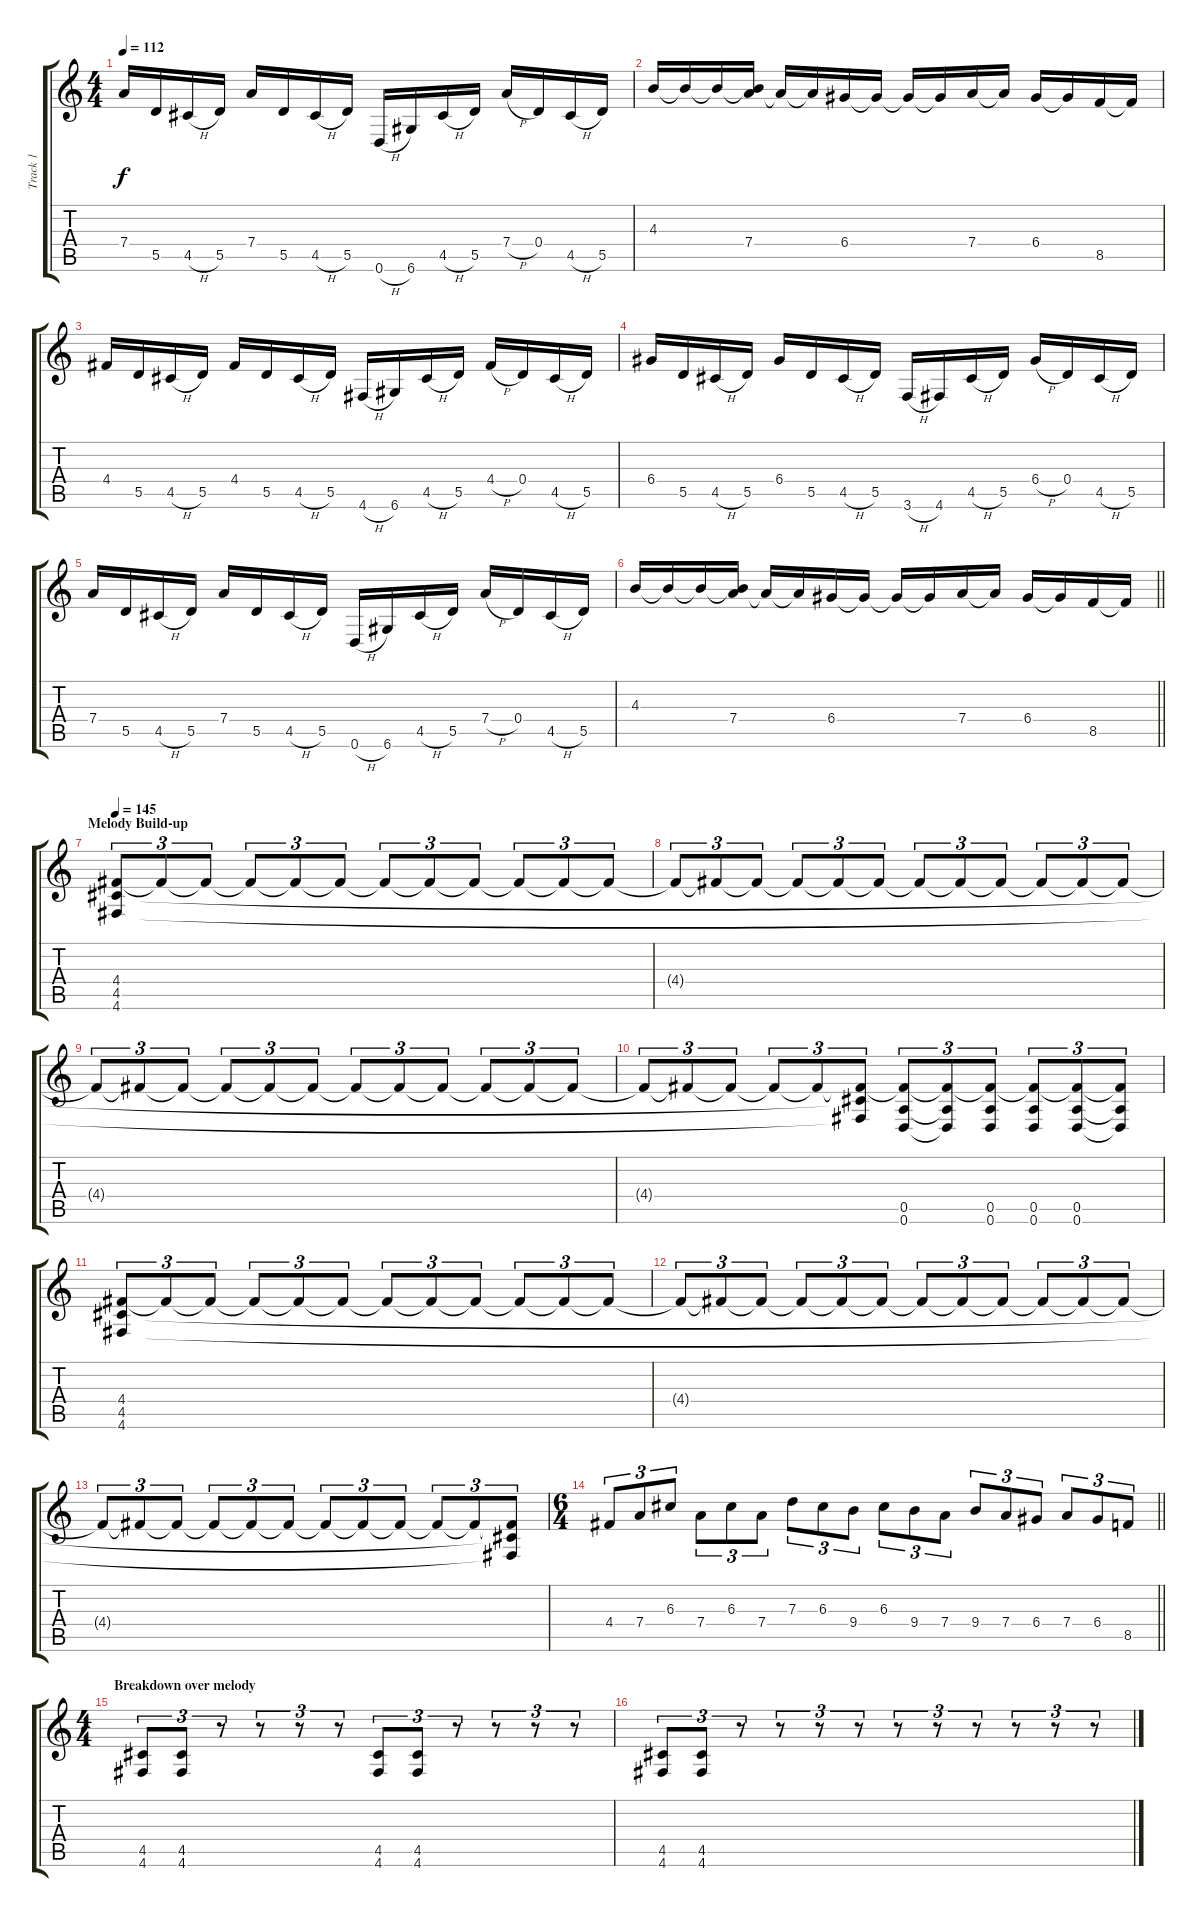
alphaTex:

\track ("Track 1" "Track 1") {instrument distortionguitar}
\staff {score tabs}
\tuning (E4 B3 G3 D3 A2 D2) {hide}
\ts (4 4)
\tempo 112
\clef g2
\ks c
7.4.16{dy f} 5.5.16 4.5{h}.16 5.5.16 7.4.16 5.5.16 4.5{h}.16 5.5.16 0.6{h}.16 6.6.16 4.5{h}.16 5.5.16 7.4{h}.16 0.4.16 4.5{h}.16 5.5.16 |
4.3.16 4.3{t}.16 4.3{t}.16 (4.3{t} 7.4).16 7.4{t}.16 7.4{t}.16 6.4.16 6.4{t}.16 6.4{t}.16 6.4{t}.16 7.4.16 7.4{t}.16 6.4.16 6.4{t}.16 8.5.16 8.5{t}.16 |
4.4.16 5.5.16 4.5{h}.16 5.5.16 4.4.16 5.5.16 4.5{h}.16 5.5.16 4.6{h}.16 6.6.16 4.5{h}.16 5.5.16 4.4{h}.16 0.4.16 4.5{h}.16 5.5.16 |
6.4.16 5.5.16 4.5{h}.16 5.5.16 6.4.16 5.5.16 4.5{h}.16 5.5.16 3.6{h}.16 4.6.16 4.5{h}.16 5.5.16 6.4{h}.16 0.4.16 4.5{h}.16 5.5.16 |
7.4.16 5.5.16 4.5{h}.16 5.5.16 7.4.16 5.5.16 4.5{h}.16 5.5.16 0.6{h}.16 6.6.16 4.5{h}.16 5.5.16 7.4{h}.16 0.4.16 4.5{h}.16 5.5.16 |
\barLineRight lightlight
4.3.16 4.3{t}.16 4.3{t}.16 (4.3{t} 7.4).16 7.4{t}.16 7.4{t}.16 6.4.16 6.4{t}.16 6.4{t}.16 6.4{t}.16 7.4.16 7.4{t}.16 6.4.16 6.4{t}.16 8.5.16 8.5{t}.16 |
\section ("" "Melody Build-up")
\tempo 145
(4.4 4.5 4.6).8{tu (3 2)} 4.4{t}.8{tu (3 2)} 4.4{t}.8{tu (3 2)} 4.4{t}.8{tu (3 2)} 4.4{t}.8{tu (3 2)} 4.4{t}.8{tu (3 2)} 4.4{t}.8{tu (3 2)} 4.4{t}.8{tu (3 2)} 4.4{t}.8{tu (3 2)} 4.4{t}.8{tu (3 2)} 4.4{t}.8{tu (3 2)} 4.4{t}.8{tu (3 2)} |
4.4{t}.8{tu (3 2)} 4.4{t}.8{tu (3 2)} 4.4{t}.8{tu (3 2)} 4.4{t}.8{tu (3 2)} 4.4{t}.8{tu (3 2)} 4.4{t}.8{tu (3 2)} 4.4{t}.8{tu (3 2)} 4.4{t}.8{tu (3 2)} 4.4{t}.8{tu (3 2)} 4.4{t}.8{tu (3 2)} 4.4{t}.8{tu (3 2)} 4.4{t}.8{tu (3 2)} |
4.4{t}.8{tu (3 2)} 4.4{t}.8{tu (3 2)} 4.4{t}.8{tu (3 2)} 4.4{t}.8{tu (3 2)} 4.4{t}.8{tu (3 2)} 4.4{t}.8{tu (3 2)} 4.4{t}.8{tu (3 2)} 4.4{t}.8{tu (3 2)} 4.4{t}.8{tu (3 2)} 4.4{t}.8{tu (3 2)} 4.4{t}.8{tu (3 2)} 4.4{t}.8{tu (3 2)} |
4.4{t}.8{tu (3 2)} 4.4{t}.8{tu (3 2)} 4.4{t}.8{tu (3 2)} 4.4{t}.8{tu (3 2)} 4.4{t}.8{tu (3 2)} (4.4{t} 4.5{t} 4.6{t}).8{tu (3 2)} (4.4{t} 0.5 0.6).8{tu (3 2)} (4.4{t} 0.5{t} 0.6{t}).8{tu (3 2)} (4.4{t} 0.5 0.6).8{tu (3 2)} (4.4{t} 0.5 0.6).8{tu (3 2)} (4.4{t} 0.5 0.6).8{tu (3 2)} (4.4{t} 0.5{t} 0.6{t}).8{tu (3 2)} |
(4.4 4.5 4.6).8{tu (3 2)} 4.4{t}.8{tu (3 2)} 4.4{t}.8{tu (3 2)} 4.4{t}.8{tu (3 2)} 4.4{t}.8{tu (3 2)} 4.4{t}.8{tu (3 2)} 4.4{t}.8{tu (3 2)} 4.4{t}.8{tu (3 2)} 4.4{t}.8{tu (3 2)} 4.4{t}.8{tu (3 2)} 4.4{t}.8{tu (3 2)} 4.4{t}.8{tu (3 2)} |
4.4{t}.8{tu (3 2)} 4.4{t}.8{tu (3 2)} 4.4{t}.8{tu (3 2)} 4.4{t}.8{tu (3 2)} 4.4{t}.8{tu (3 2)} 4.4{t}.8{tu (3 2)} 4.4{t}.8{tu (3 2)} 4.4{t}.8{tu (3 2)} 4.4{t}.8{tu (3 2)} 4.4{t}.8{tu (3 2)} 4.4{t}.8{tu (3 2)} 4.4{t}.8{tu (3 2)} |
4.4{t}.8{tu (3 2)} 4.4{t}.8{tu (3 2)} 4.4{t}.8{tu (3 2)} 4.4{t}.8{tu (3 2)} 4.4{t}.8{tu (3 2)} 4.4{t}.8{tu (3 2)} 4.4{t}.8{tu (3 2)} 4.4{t}.8{tu (3 2)} 4.4{t}.8{tu (3 2)} 4.4{t}.8{tu (3 2)} 4.4{t}.8{tu (3 2)} (4.4{t} 4.5{t} 4.6{t}).8{tu (3 2)} |
\ts (6 4)
\barLineRight lightlight
4.4.8{tu (3 2)} 7.4.8{tu (3 2)} 6.3.8{tu (3 2)} 7.4.8{tu (3 2)} 6.3.8{tu (3 2)} 7.4.8{tu (3 2)} 7.3.8{tu (3 2)} 6.3.8{tu (3 2)} 9.4.8{tu (3 2)} 6.3.8{tu (3 2)} 9.4.8{tu (3 2)} 7.4.8{tu (3 2)} 9.4.8{tu (3 2)} 7.4.8{tu (3 2)} 6.4.8{tu (3 2)} 7.4.8{tu (3 2)} 6.4.8{tu (3 2)} 8.5.8{tu (3 2)} |
\ts (4 4)
\section ("" "Breakdown over melody")
(4.5 4.6).8{tu (3 2)} (4.5 4.6).8{tu (3 2)} r.8{tu (3 2)} r.8{tu (3 2)} r.8{tu (3 2)} r.8{tu (3 2)} (4.5 4.6).8{tu (3 2)} (4.5 4.6).8{tu (3 2)} r.8{tu (3 2)} r.8{tu (3 2)} r.8{tu (3 2)} r.8{tu (3 2)} |
(4.5 4.6).8{tu (3 2)} (4.5 4.6).8{tu (3 2)} r.8{tu (3 2)} r.8{tu (3 2)} r.8{tu (3 2)} r.8{tu (3 2)} r.8{tu (3 2)} r.8{tu (3 2)} r.8{tu (3 2)} r.8{tu (3 2)} r.8{tu (3 2)} r.8{tu (3 2)}
